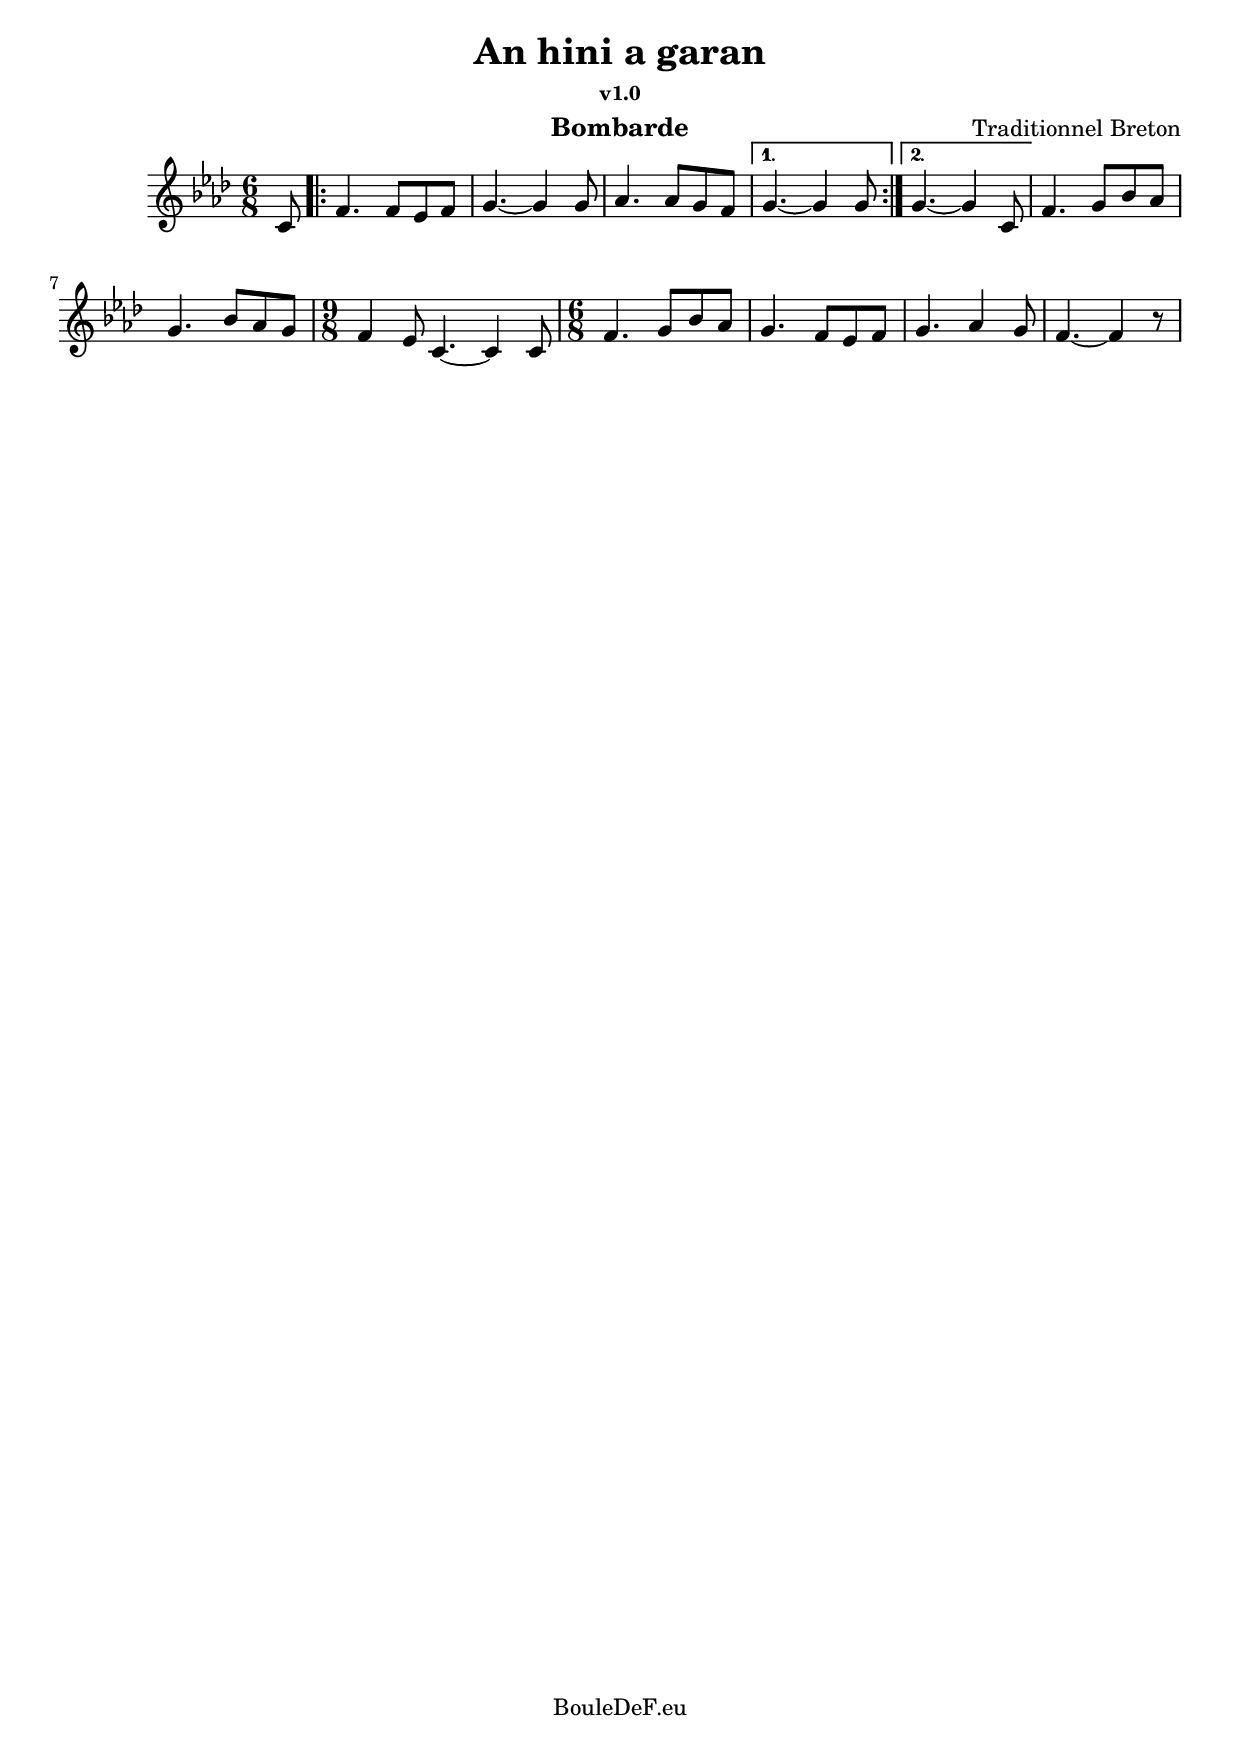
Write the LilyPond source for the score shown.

\version "2.16.2"
\include "italiano.ly"

\header {
	title = "An hini a garan"
	subsubtitle = "v1.0"
	composer = "Traditionnel Breton"
	instrument = "Bombarde"
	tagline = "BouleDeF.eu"
}

marche = \relative sib {
	\clef "treble"
	\key lab \major

	\time 6/8
	\partial 8 do8
	\repeat volta 2 {
		| fa4. fa8 mib fa
		| sol4.~ sol4 sol8
		| lab4. lab8 sol fa
	}
	\alternative {
		{| sol4.~ sol4 sol8}
		{| sol4.~ sol4 do,8}
	}
	| fa4. sol8 sib lab
	| sol4. sib8 lab sol
	\time 9/8
	| fa4 mib8 do4.~ do4 do8
	\time 6/8
	| fa4. sol8 sib lab
	| sol4. fa8 mib fa
	| sol4. lab4 sol8
	| fa4.~ fa4 r8
}

\score {
	\new Staff {
		\clef "treble" \marche
	}
	\layout {}
}

\score {
	\new Staff \with {midiInstrument=#"oboe"} {
		\unfoldRepeats { \marche }
	}
	\midi {}
}
